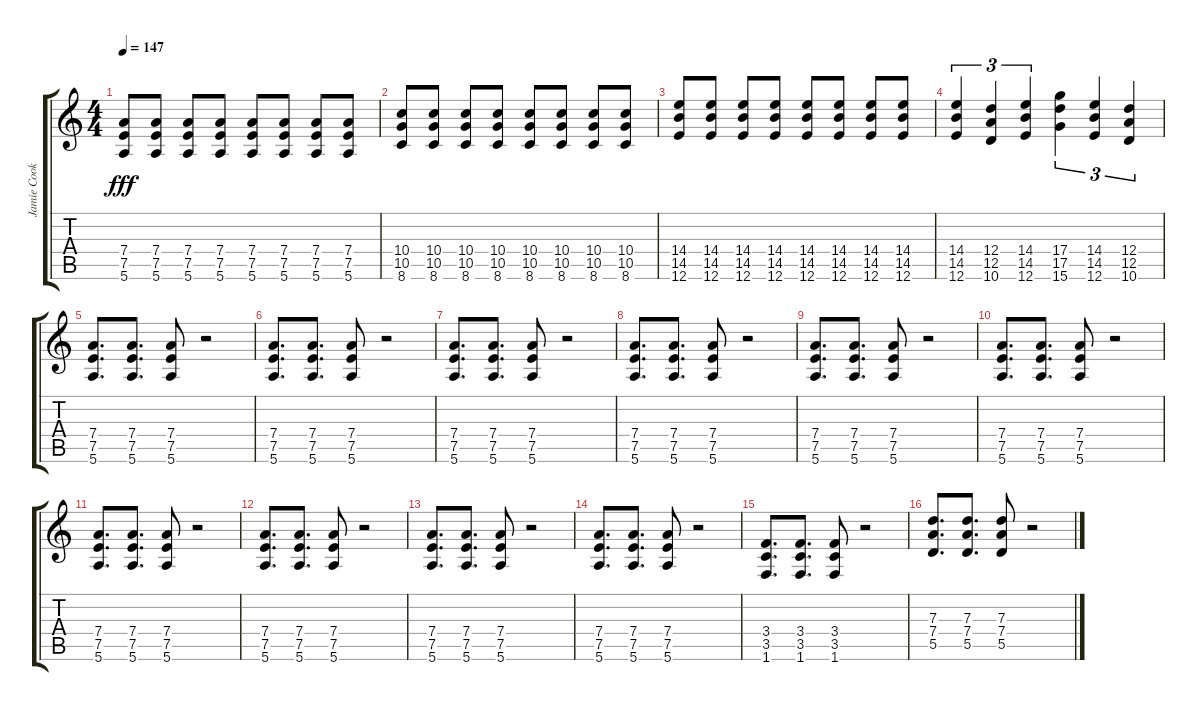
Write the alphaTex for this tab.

\track ("Jamie Cook" "Jamie Cook") {instrument overdrivenguitar}
\staff {score tabs}
\tuning (E4 B3 G3 D3 A2 E2) {hide}
\ts (4 4)
\tempo 147
\clef g2
\ks c
(7.4 7.5 5.6).8{dy fff} (7.4 7.5 5.6).8 (7.4 7.5 5.6).8 (7.4 7.5 5.6).8 (7.4 7.5 5.6).8 (7.4 7.5 5.6).8 (7.4 7.5 5.6).8 (7.4 7.5 5.6).8 |
(10.4 10.5 8.6).8 (10.4 10.5 8.6).8 (10.4 10.5 8.6).8 (10.4 10.5 8.6).8 (10.4 10.5 8.6).8 (10.4 10.5 8.6).8 (10.4 10.5 8.6).8 (10.4 10.5 8.6).8 |
(14.4 14.5 12.6).8 (14.4 14.5 12.6).8 (14.4 14.5 12.6).8 (14.4 14.5 12.6).8 (14.4 14.5 12.6).8 (14.4 14.5 12.6).8 (14.4 14.5 12.6).8 (14.4 14.5 12.6).8 |
(14.4 14.5 12.6).4{tu (3 2)} (12.4 12.5 10.6).4{tu (3 2)} (14.4 14.5 12.6).4{tu (3 2)} (17.4 17.5 15.6).4{tu (3 2)} (14.4 14.5 12.6).4{tu (3 2)} (12.4 12.5 10.6).4{tu (3 2)} |
(7.4 7.5 5.6).8{d} (7.4 7.5 5.6).8{d} (7.4 7.5 5.6).8 r.2 |
(7.4 7.5 5.6).8{d} (7.4 7.5 5.6).8{d} (7.4 7.5 5.6).8 r.2 |
(7.4 7.5 5.6).8{d} (7.4 7.5 5.6).8{d} (7.4 7.5 5.6).8 r.2 |
(7.4 7.5 5.6).8{d} (7.4 7.5 5.6).8{d} (7.4 7.5 5.6).8 r.2 |
(7.4 7.5 5.6).8{d} (7.4 7.5 5.6).8{d} (7.4 7.5 5.6).8 r.2 |
(7.4 7.5 5.6).8{d} (7.4 7.5 5.6).8{d} (7.4 7.5 5.6).8 r.2 |
(7.4 7.5 5.6).8{d} (7.4 7.5 5.6).8{d} (7.4 7.5 5.6).8 r.2 |
(7.4 7.5 5.6).8{d} (7.4 7.5 5.6).8{d} (7.4 7.5 5.6).8 r.2 |
(7.4 7.5 5.6).8{d} (7.4 7.5 5.6).8{d} (7.4 7.5 5.6).8 r.2 |
(7.4 7.5 5.6).8{d} (7.4 7.5 5.6).8{d} (7.4 7.5 5.6).8 r.2 |
(3.4 3.5 1.6).8{d} (3.4 3.5 1.6).8{d} (3.4 3.5 1.6).8 r.2 |
(7.3 7.4 5.5).8{d} (7.3 7.4 5.5).8{d} (7.3 7.4 5.5).8 r.2
